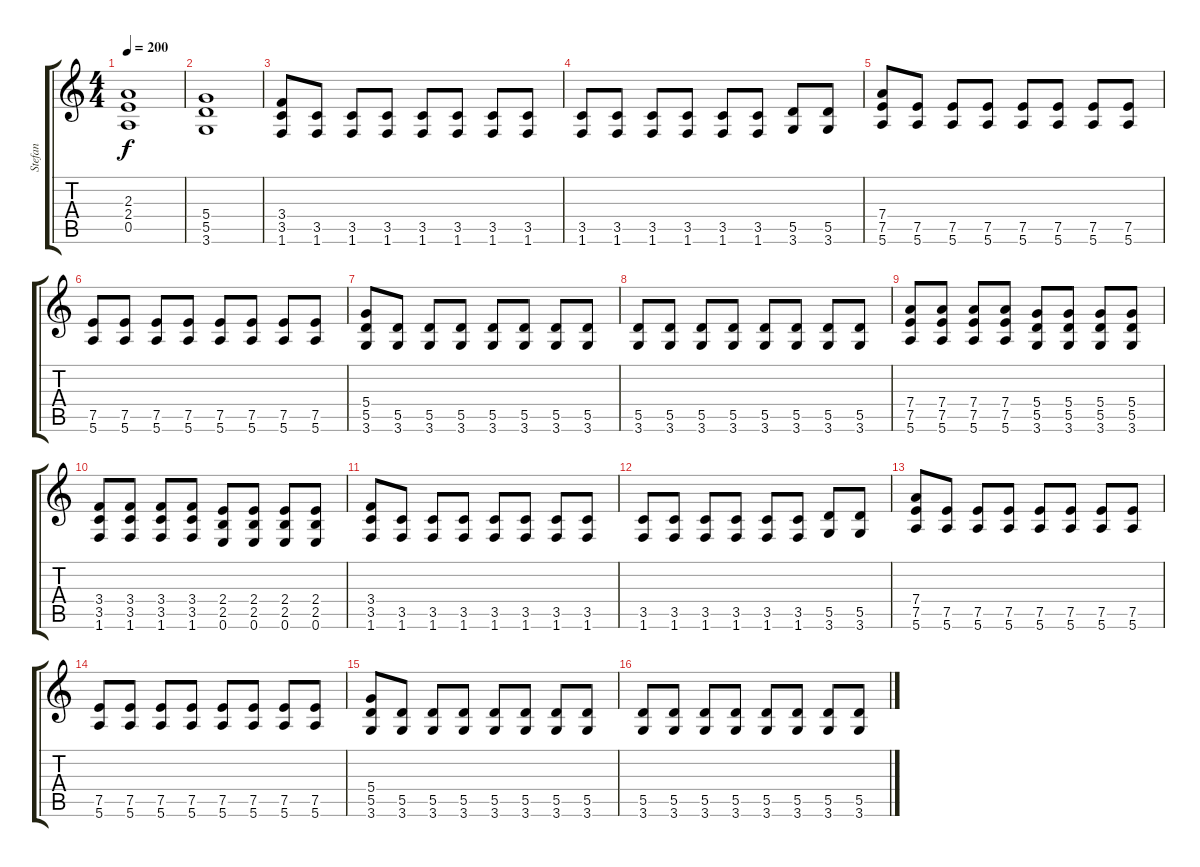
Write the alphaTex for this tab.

\track ("Stefan" "Stefan") {instrument distortionguitar}
\staff {score tabs}
\tuning (E4 B3 G3 D3 A2 E2) {hide}
\ts (4 4)
\tempo 200
\clef g2
\ks c
(2.3 2.4 0.5).1{dy f} |
(5.4 5.5 3.6).1 |
(3.4 3.5 1.6).8 (3.5 1.6).8 (3.5 1.6).8 (3.5 1.6).8 (3.5 1.6).8 (3.5 1.6).8 (3.5 1.6).8 (3.5 1.6).8 |
(3.5 1.6).8 (3.5 1.6).8 (3.5 1.6).8 (3.5 1.6).8 (3.5 1.6).8 (3.5 1.6).8 (5.5 3.6).8 (5.5 3.6).8 |
(7.4 7.5 5.6).8 (7.5 5.6).8 (7.5 5.6).8 (7.5 5.6).8 (7.5 5.6).8 (7.5 5.6).8 (7.5 5.6).8 (7.5 5.6).8 |
(7.5 5.6).8 (7.5 5.6).8 (7.5 5.6).8 (7.5 5.6).8 (7.5 5.6).8 (7.5 5.6).8 (7.5 5.6).8 (7.5 5.6).8 |
(5.4 5.5 3.6).8 (5.5 3.6).8 (5.5 3.6).8 (5.5 3.6).8 (5.5 3.6).8 (5.5 3.6).8 (5.5 3.6).8 (5.5 3.6).8 |
(5.5 3.6).8 (5.5 3.6).8 (5.5 3.6).8 (5.5 3.6).8 (5.5 3.6).8 (5.5 3.6).8 (5.5 3.6).8 (5.5 3.6).8 |
(7.4 7.5 5.6).8 (7.4 7.5 5.6).8 (7.4 7.5 5.6).8 (7.4 7.5 5.6).8 (5.4 5.5 3.6).8 (5.4 5.5 3.6).8 (5.4 5.5 3.6).8 (5.4 5.5 3.6).8 |
(3.4 3.5 1.6).8 (3.4 3.5 1.6).8 (3.4 3.5 1.6).8 (3.4 3.5 1.6).8 (2.4 2.5 0.6).8 (2.4 2.5 0.6).8 (2.4 2.5 0.6).8 (2.4 2.5 0.6).8 |
(3.4 3.5 1.6).8 (3.5 1.6).8 (3.5 1.6).8 (3.5 1.6).8 (3.5 1.6).8 (3.5 1.6).8 (3.5 1.6).8 (3.5 1.6).8 |
(3.5 1.6).8 (3.5 1.6).8 (3.5 1.6).8 (3.5 1.6).8 (3.5 1.6).8 (3.5 1.6).8 (5.5 3.6).8 (5.5 3.6).8 |
(7.4 7.5 5.6).8 (7.5 5.6).8 (7.5 5.6).8 (7.5 5.6).8 (7.5 5.6).8 (7.5 5.6).8 (7.5 5.6).8 (7.5 5.6).8 |
(7.5 5.6).8 (7.5 5.6).8 (7.5 5.6).8 (7.5 5.6).8 (7.5 5.6).8 (7.5 5.6).8 (7.5 5.6).8 (7.5 5.6).8 |
(5.4 5.5 3.6).8 (5.5 3.6).8 (5.5 3.6).8 (5.5 3.6).8 (5.5 3.6).8 (5.5 3.6).8 (5.5 3.6).8 (5.5 3.6).8 |
(5.5 3.6).8 (5.5 3.6).8 (5.5 3.6).8 (5.5 3.6).8 (5.5 3.6).8 (5.5 3.6).8 (5.5 3.6).8 (5.5 3.6).8
